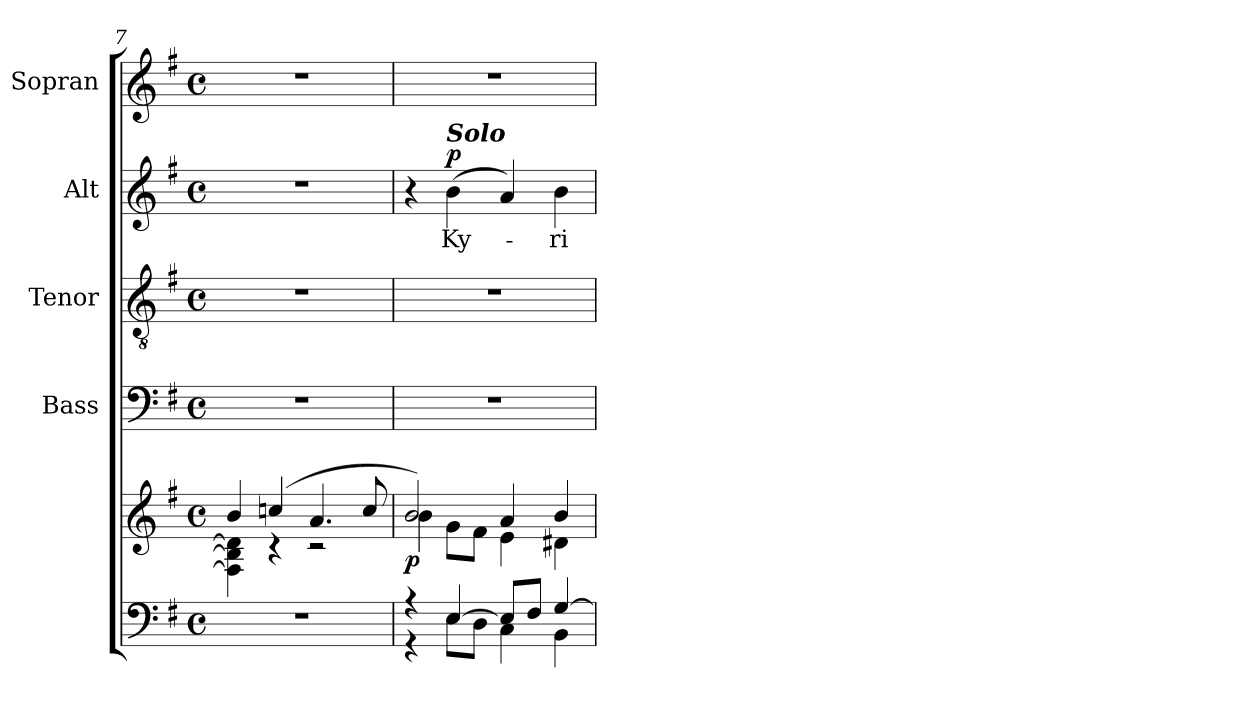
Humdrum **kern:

**kern	**kern	**dynam	**kern	**kern	**kern	**text	**dynam	**kern
*part5	*part5	*part5	*part4	*part3	*part2	*part2	*part2	*part1
*staff6	*staff5	*staff5/6	*staff4	*staff3	*staff2	*staff2	*staff2	*staff1
*	*	*	*I"Bass	*I"Tenor	*I"Alt	*	*	*I"Sopran
*	*	*	*I'B.	*I'T.	*I'A.	*	*	*I'S.
!!LO:LB:g=z
*clefF4	*clefG2	*	*clefF4	*clefGv2	*clefG2	*	*	*clefG2
*k[f#]	*k[f#]	*	*k[f#]	*k[f#]	*k[f#]	*	*	*k[f#]
*G:	*G:	*	*G:	*G:	*G:	*	*	*G:
*M4/4	*M4/4	*	*M4/4	*M4/4	*M4/4	*	*	*M4/4
*met(c)	*met(c)	*	*met(c)	*met(c)	*met(c)	*	*	*met(c)
=7	=7	=7	=7	=7	=7	=7	=7	=7
*	*^	*	*	*	*	*	*	*
1r	4b/	4F#\] 4B\] 4d#\]	.	1r	1r	1r	.	.	1r
.	(4ccn/	4rc	.	.	.	.	.	.	.
.	4.a/	2rc	.	.	.	.	.	.	.
.	8cc/	.	.	.	.	.	.	.	.
=8	=8	=8	=8	=8	=8	=8	=8	=8	=8
*^	*	*	*	*	*	*	*	*	*
!	!	!	!	!LO:DY:b	!	!	!	!	!	!
4r	4r	2b/)	4b\	p	1r	1r	4r	.	.	1r
!	!	!	!	!	!	!	!LO:TX:a:Bi:t=Solo	!	!	!
!	!	!	!	!	!	!	!	!LO:LY:b	!LO:DY:a	!
[>4E/	8E\L	.	8g\L	.	.	.	(>4b\	Ky-	p	.
.	8D\J	.	8f#\J	.	.	.	.	.	.	.
8E/L]	4C\	4a/	4e\	.	.	.	4a/)	.	.	.
8F#/J	.	.	.	.	.	.	.	.	.	.
!	!	!	!	!	!	!	!	!LO:LY:b	!	!
[>4G/	4BB\	4b/	4d#X\	.	.	.	4b\	-ri-	.	.
*v	*v	*	*	*	*	*	*	*	*	*
*	*v	*v	*	*	*	*	*	*	*
=	=	=	=	=	=	=	=	=
*-	*-	*-	*-	*-	*-	*-	*-	*-
